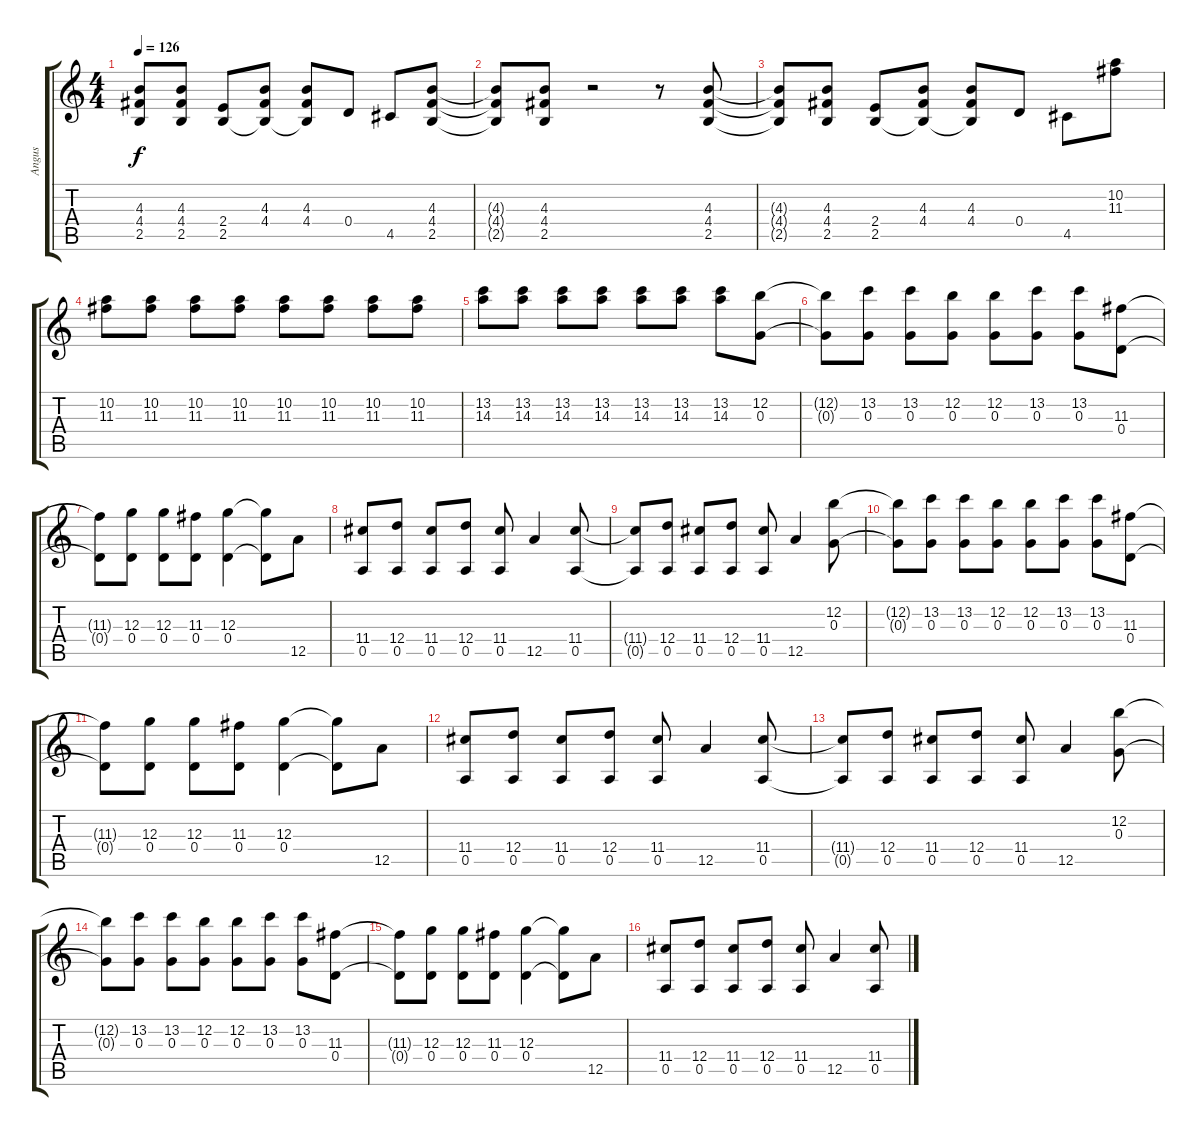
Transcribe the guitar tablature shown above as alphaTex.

\track ("Angus" "Angus") {instrument distortionguitar}
\staff {score tabs}
\tuning (E4 B3 G3 D3 A2 E2) {hide}
\ts (4 4)
\tempo 126
\clef g2
\ks c
(4.3{t} 4.4{t} 2.5{t}).8{dy f} (4.3 4.4 2.5).8 (2.4 2.5).8 (4.3 4.4 2.5{t}).8 (4.3 4.4 2.5{t}).8 0.4.8 4.5.8 (4.3 4.4 2.5).8 |
(4.3{t} 4.4{t} 2.5{t}).8 (4.3 4.4 2.5).8 r.2 r.8 (4.3 4.4 2.5).8 |
(4.3{t} 4.4{t} 2.5{t}).8 (4.3 4.4 2.5).8 (2.4 2.5).8 (4.3 4.4 2.5{t}).8 (4.3 4.4 2.5{t}).8 0.4.8 4.5.8 (10.2 11.3).8 |
(10.2 11.3).8 (10.2 11.3).8 (10.2 11.3).8 (10.2 11.3).8 (10.2 11.3).8 (10.2 11.3).8 (10.2 11.3).8 (10.2 11.3).8 |
(13.2 14.3).8 (13.2 14.3).8 (13.2 14.3).8 (13.2 14.3).8 (13.2 14.3).8 (13.2 14.3).8 (13.2 14.3).8 (12.2 0.3).8 |
(12.2{t} 0.3{t}).8 (13.2 0.3).8 (13.2 0.3).8 (12.2 0.3).8 (12.2 0.3).8 (13.2 0.3).8 (13.2 0.3).8 (11.3 0.4).8 |
(11.3{t} 0.4{t}).8 (12.3 0.4).8 (12.3 0.4).8 (11.3 0.4).8 (12.3 0.4).4 (12.3{t} 0.4{t}).8 12.5.8 |
(11.4 0.5).8 (12.4 0.5).8 (11.4 0.5).8 (12.4 0.5).8 (11.4 0.5).8 12.5.4 (11.4 0.5).8 |
(11.4{t} 0.5{t}).8 (12.4 0.5).8 (11.4 0.5).8 (12.4 0.5).8 (11.4 0.5).8 12.5.4 (12.2 0.3).8 |
(12.2{t} 0.3{t}).8 (13.2 0.3).8 (13.2 0.3).8 (12.2 0.3).8 (12.2 0.3).8 (13.2 0.3).8 (13.2 0.3).8 (11.3 0.4).8 |
(11.3{t} 0.4{t}).8 (12.3 0.4).8 (12.3 0.4).8 (11.3 0.4).8 (12.3 0.4).4 (12.3{t} 0.4{t}).8 12.5.8 |
(11.4 0.5).8 (12.4 0.5).8 (11.4 0.5).8 (12.4 0.5).8 (11.4 0.5).8 12.5.4 (11.4 0.5).8 |
(11.4{t} 0.5{t}).8 (12.4 0.5).8 (11.4 0.5).8 (12.4 0.5).8 (11.4 0.5).8 12.5.4 (12.2 0.3).8 |
(12.2{t} 0.3{t}).8 (13.2 0.3).8 (13.2 0.3).8 (12.2 0.3).8 (12.2 0.3).8 (13.2 0.3).8 (13.2 0.3).8 (11.3 0.4).8 |
(11.3{t} 0.4{t}).8 (12.3 0.4).8 (12.3 0.4).8 (11.3 0.4).8 (12.3 0.4).4 (12.3{t} 0.4{t}).8 12.5.8 |
(11.4 0.5).8 (12.4 0.5).8 (11.4 0.5).8 (12.4 0.5).8 (11.4 0.5).8 12.5.4 (11.4 0.5).8
